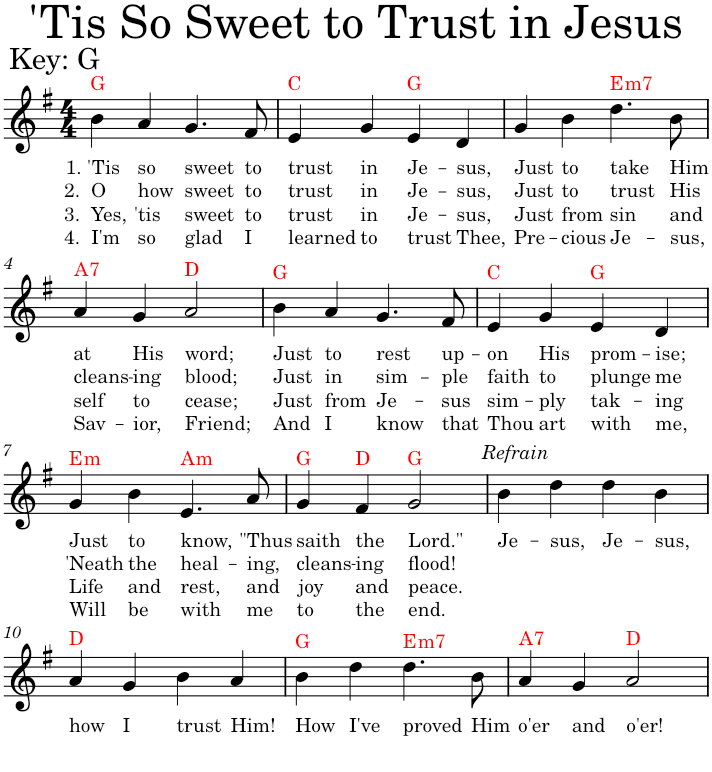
**kern	**text	**text	**text	**text	**harte
*part1	*part1	*part1	*part1	*part1	*part1
*staff1	*staff1	*staff1	*staff1	*staff1	*
*I"Piano	*	*	*	*	*
*I'Pno.	*	*	*	*	*
*clefG2	*	*	*	*	*
*k[f#]	*	*	*	*	*
*M4/4	*	*	*	*	*
=1	=1	=1	=1	=1	=1
!	!LO:LY:b	!LO:LY:b	!LO:LY:b	!LO:LY:b	!
4b\	1. 'Tis	2. O	3. Yes,	4. I'm	G:maj
!	!LO:LY:b	!LO:LY:b	!LO:LY:b	!LO:LY:b	!
4a/	so	how	'tis	so	.
!	!LO:LY:b	!LO:LY:b	!LO:LY:b	!LO:LY:b	!
4.g/	sweet	sweet	sweet	glad	.
!	!LO:LY:b	!LO:LY:b	!LO:LY:b	!LO:LY:b	!
8f#/	to	to	to	I	.
=2	=2	=2	=2	=2	=2
!	!LO:LY:b	!LO:LY:b	!LO:LY:b	!LO:LY:b	!
4e/	trust	trust	trust	learned	C:maj
!	!LO:LY:b	!LO:LY:b	!LO:LY:b	!LO:LY:b	!
4g/	in	in	in	to	.
!	!LO:LY:b	!LO:LY:b	!LO:LY:b	!LO:LY:b	!
4e/	Je-	Je-	Je-	trust	G:maj
!	!LO:LY:b	!LO:LY:b	!LO:LY:b	!LO:LY:b	!
4d/	-sus,	-sus,	-sus,	Thee,	.
=3	=3	=3	=3	=3	=3
!	!LO:LY:b	!LO:LY:b	!LO:LY:b	!LO:LY:b	!
4g/	Just	Just	Just	Pre-	.
!	!LO:LY:b	!LO:LY:b	!LO:LY:b	!LO:LY:b	!
4b\	to	to	from	-cious	.
!	!LO:LY:b	!LO:LY:b	!LO:LY:b	!LO:LY:b	!LO:H:kt=m7
4.dd\	take	trust	sin	Je-	E:min7
!	!LO:LY:b	!LO:LY:b	!LO:LY:b	!LO:LY:b	!
8b\	Him	His	and	-sus,	.
!!LO:LB:g=z
=4	=4	=4	=4	=4	=4
!	!LO:LY:b	!LO:LY:b	!LO:LY:b	!LO:LY:b	!LO:H:kt=7
4a/	at	cleans-	self	Sav-	A:7
!	!LO:LY:b	!LO:LY:b	!LO:LY:b	!LO:LY:b	!
4g/	His	-ing	to	-ior,	.
!	!LO:LY:b	!LO:LY:b	!LO:LY:b	!LO:LY:b	!
2a/	word;	blood;	cease;	Friend;	D:maj
=5	=5	=5	=5	=5	=5
!	!LO:LY:b	!LO:LY:b	!LO:LY:b	!LO:LY:b	!
4b\	Just	Just	Just	And	G:maj
!	!LO:LY:b	!LO:LY:b	!LO:LY:b	!LO:LY:b	!
4a/	to	in	from	I	.
!	!LO:LY:b	!LO:LY:b	!LO:LY:b	!LO:LY:b	!
4.g/	rest	sim-	Je-	know	.
!	!LO:LY:b	!LO:LY:b	!LO:LY:b	!LO:LY:b	!
8f#/	up-	-ple	-sus	that	.
=6	=6	=6	=6	=6	=6
!	!LO:LY:b	!LO:LY:b	!LO:LY:b	!LO:LY:b	!
4e/	-on	faith	sim-	Thou	C:maj
!	!LO:LY:b	!LO:LY:b	!LO:LY:b	!LO:LY:b	!
4g/	His	to	-ply	art	.
!	!LO:LY:b	!LO:LY:b	!LO:LY:b	!LO:LY:b	!
4e/	prom-	plunge	tak-	with	G:maj
!	!LO:LY:b	!LO:LY:b	!LO:LY:b	!LO:LY:b	!
4d/	-ise;	me	-ing	me,	.
!!LO:LB:g=z
=7	=7	=7	=7	=7	=7
!	!LO:LY:b	!LO:LY:b	!LO:LY:b	!LO:LY:b	!LO:H:kt=m
4g/	Just	'Neath	Life	Will	E:min
!	!LO:LY:b	!LO:LY:b	!LO:LY:b	!LO:LY:b	!
4b\	to	the	and	be	.
!	!LO:LY:b	!LO:LY:b	!LO:LY:b	!LO:LY:b	!LO:H:kt=m
4.e/	know,	heal-	rest,	with	A:min
!	!LO:LY:b	!LO:LY:b	!LO:LY:b	!LO:LY:b	!
8a/	"Thus	-ing,	and	me	.
=8	=8	=8	=8	=8	=8
!	!LO:LY:b	!LO:LY:b	!LO:LY:b	!LO:LY:b	!
4g/	saith	cleans-	joy	to	G:maj
!	!LO:LY:b	!LO:LY:b	!LO:LY:b	!LO:LY:b	!
4f#/	the	-ing	and	the	D:maj
!	!LO:LY:b	!LO:LY:b	!LO:LY:b	!LO:LY:b	!
2g/	Lord."	flood!	peace.	end.	G:maj
=9	=9	=9	=9	=9	=9
!LO:TX:a:i:t=Refrain	!	!	!	!	!
!	!LO:LY:b	!	!	!	!
4b\	Je-	.	.	.	.
!	!LO:LY:b	!	!	!	!
4dd\	-sus,	.	.	.	.
!	!LO:LY:b	!	!	!	!
4dd\	Je-	.	.	.	.
!	!LO:LY:b	!	!	!	!
4b\	-sus,	.	.	.	.
!!LO:LB:g=z
=10	=10	=10	=10	=10	=10
!	!LO:LY:b	!	!	!	!
4a/	how	.	.	.	D:maj
!	!LO:LY:b	!	!	!	!
4g/	I	.	.	.	.
!	!LO:LY:b	!	!	!	!
4b\	trust	.	.	.	.
!	!LO:LY:b	!	!	!	!
4a/	Him!	.	.	.	.
=11	=11	=11	=11	=11	=11
!	!LO:LY:b	!	!	!	!
4b\	How	.	.	.	G:maj
!	!LO:LY:b	!	!	!	!
4dd\	I've	.	.	.	.
!	!LO:LY:b	!	!	!	!LO:H:kt=m7
4.dd\	proved	.	.	.	E:min7
!	!LO:LY:b	!	!	!	!
8b\	Him	.	.	.	.
=12	=12	=12	=12	=12	=12
!	!LO:LY:b	!	!	!	!LO:H:kt=7
4a/	o'er	.	.	.	A:7
!	!LO:LY:b	!	!	!	!
4g/	and	.	.	.	.
!	!LO:LY:b	!	!	!	!
2a/	o'er!	.	.	.	D:maj
=	=	=	=	=	=
*-	*-	*-	*-	*-	*-
